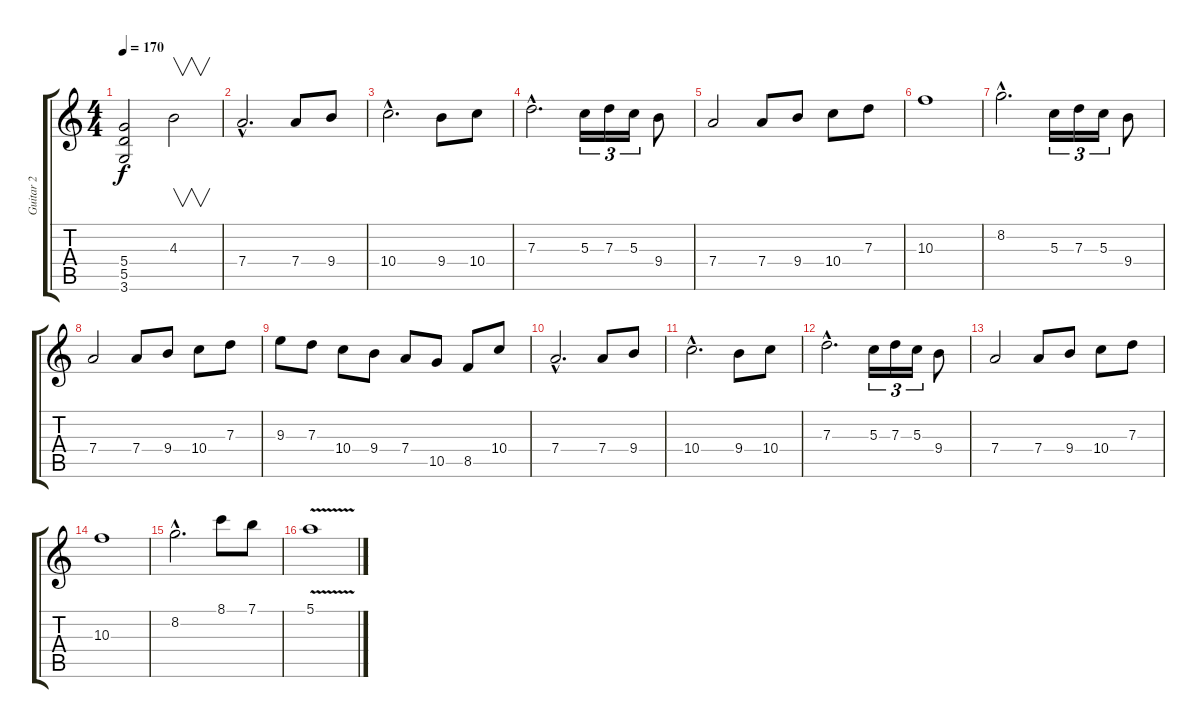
\track ("Guitar 2" "Guitar 2") {instrument distortionguitar}
\staff {score tabs}
\tuning (E4 B3 G3 D3 A2 E2) {hide}
\ts (4 4)
\tempo 170
\clef g2
\ks c
(5.4 5.5 3.6).2{dy f} 4.3.2{v instrument guitarharmonics} |
7.4{hac}.2{d instrument distortionguitar} 7.4.8 9.4.8 |
10.4{hac}.2{d} 9.4.8 10.4.8 |
7.3{hac}.2{d} 5.3.16{tu (3 2)} 7.3.16{tu (3 2)} 5.3.16{tu (3 2)} 9.4.8 |
7.4.2{instrument distortionguitar} 7.4.8 9.4.8 10.4.8 7.3.8 |
10.3.1 |
8.2{hac}.2{d} 5.3.16{tu (3 2)} 7.3.16{tu (3 2)} 5.3.16{tu (3 2)} 9.4.8 |
7.4.2{instrument distortionguitar} 7.4.8 9.4.8 10.4.8 7.3.8 |
9.3.8 7.3.8 10.4.8 9.4.8 7.4.8 10.5.8 8.5.8 10.4.8 |
7.4{hac}.2{d instrument distortionguitar} 7.4.8 9.4.8 |
10.4{hac}.2{d} 9.4.8 10.4.8 |
7.3{hac}.2{d} 5.3.16{tu (3 2)} 7.3.16{tu (3 2)} 5.3.16{tu (3 2)} 9.4.8 |
7.4.2{instrument distortionguitar} 7.4.8 9.4.8 10.4.8 7.3.8 |
10.3.1 |
8.2{hac}.2{d} 8.1.8 7.1.8 |
5.1{v}.1{instrument distortionguitar}
